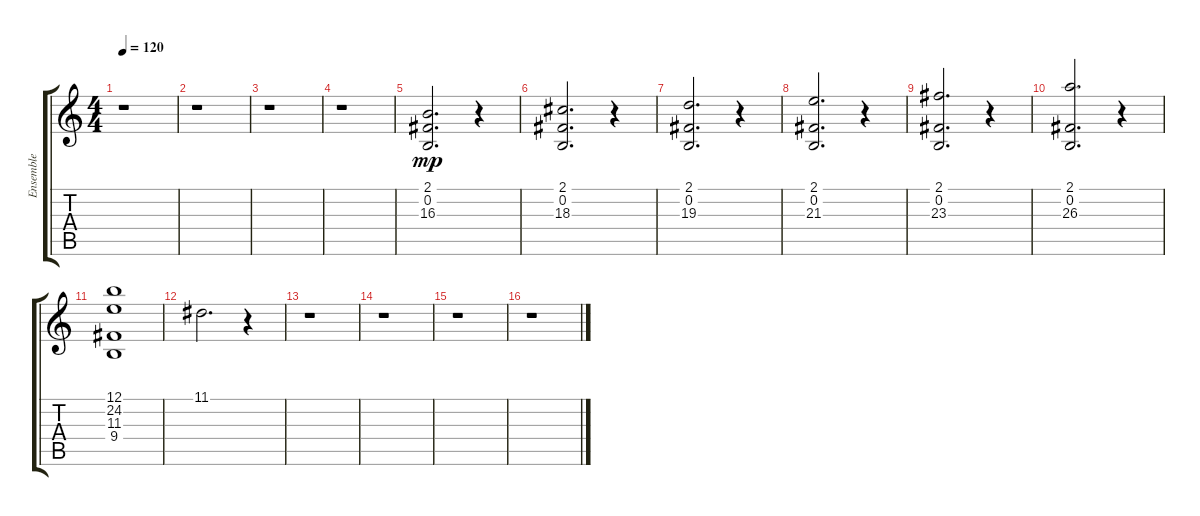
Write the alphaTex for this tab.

\track ("Ensemble" "Ensemble") {instrument stringensemble1}
\staff {score tabs}
\tuning (E4 B3 G3 D3 A2 E2) {hide}
\ts (4 4)
\tempo 120
\clef g2
\ks c
r.1{dy mp} |
r.1 |
r.1 |
r.1 |
(2.1 0.2 16.3).2{d} r.4 |
(2.1 0.2 18.3).2{d} r.4 |
(2.1 0.2 19.3).2{d} r.4 |
(2.1 0.2 21.3).2{d} r.4 |
(2.1 0.2 23.3).2{d} r.4 |
(2.1 0.2 26.3).2{d} r.4 |
(12.1 24.2 11.3 9.4).1 |
11.1.2{d} r.4 |
r.1 |
r.1 |
r.1 |
r.1
